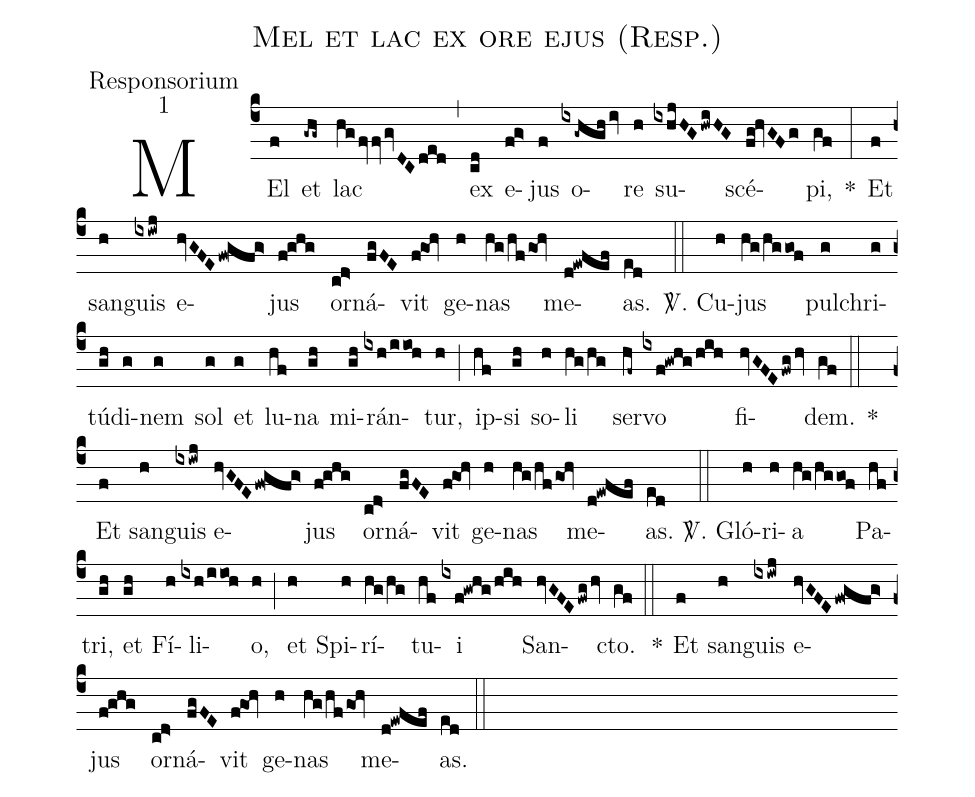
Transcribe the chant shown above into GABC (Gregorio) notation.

name:Mel et lac ex ore ejus (Resp.);
office-part:Responsorium;
mode:1;
%%
(c4)MEl(f) et(-ghg~) lac(hg/fvfvgvDCded) (,) ex(cd) e(fg>)jus(f) o(ix-ghgh/iv)re(h) su(ixhjHG/hwiHG)scé(fg!hvGFg)pi,(gf) *(:) Et(f) san(h)guis(ixiwj) e(hvGFE/fw!gfg>)jus(f!ghg) or(cd>)ná(fgFE)vit(f!goh) ge(h)nas(hg/hf/goh) me(d!ewfef)as.(ed) (::)

<sp>V/</sp>. Cu(h)jus(hg/hggof) pul(g)chri(g)tú(gh)di(g)nem(g) sol(g) et(g) lu(hf)na(gh) mi(gh)rán(ixh/iioh)tur,(h) (;) ip(hf)si(gh) so(h)li(hg/hg) ser(hf~)vo(ixf!gwhg/hih) fi(hvGFE/fwg/hv)dem.(gf) (::)
*() Et(f) san(h)guis(ixiwj) e(hvGFE/fw!gfg>)jus(f!ghg) or(cd>)ná(fgFE)vit(f!goh) ge(h)nas(hg/hf/goh) me(d!ewfef)as.(ed) (::)

<sp>V/</sp>. Gló(h)ri(h)a(hg/hggof) Pa(hf)tri,(gh) et(gh) Fí(h)li(ixh/iioh)o,(h) (;) et(h) Spi(h)rí(hg/hg)tu(hf)i(ixf!gwhg/hih) San(hvGFE/fwg/hv)cto.(gf) (::)
*() Et(f) san(h)guis(ixiwj) e(hvGFE/fw!gfg>)jus(f!ghg) or(cd>)ná(fgFE)vit(f!goh) ge(h)nas(hg/hf/goh) me(d!ewfef)as.(ed) (::)
